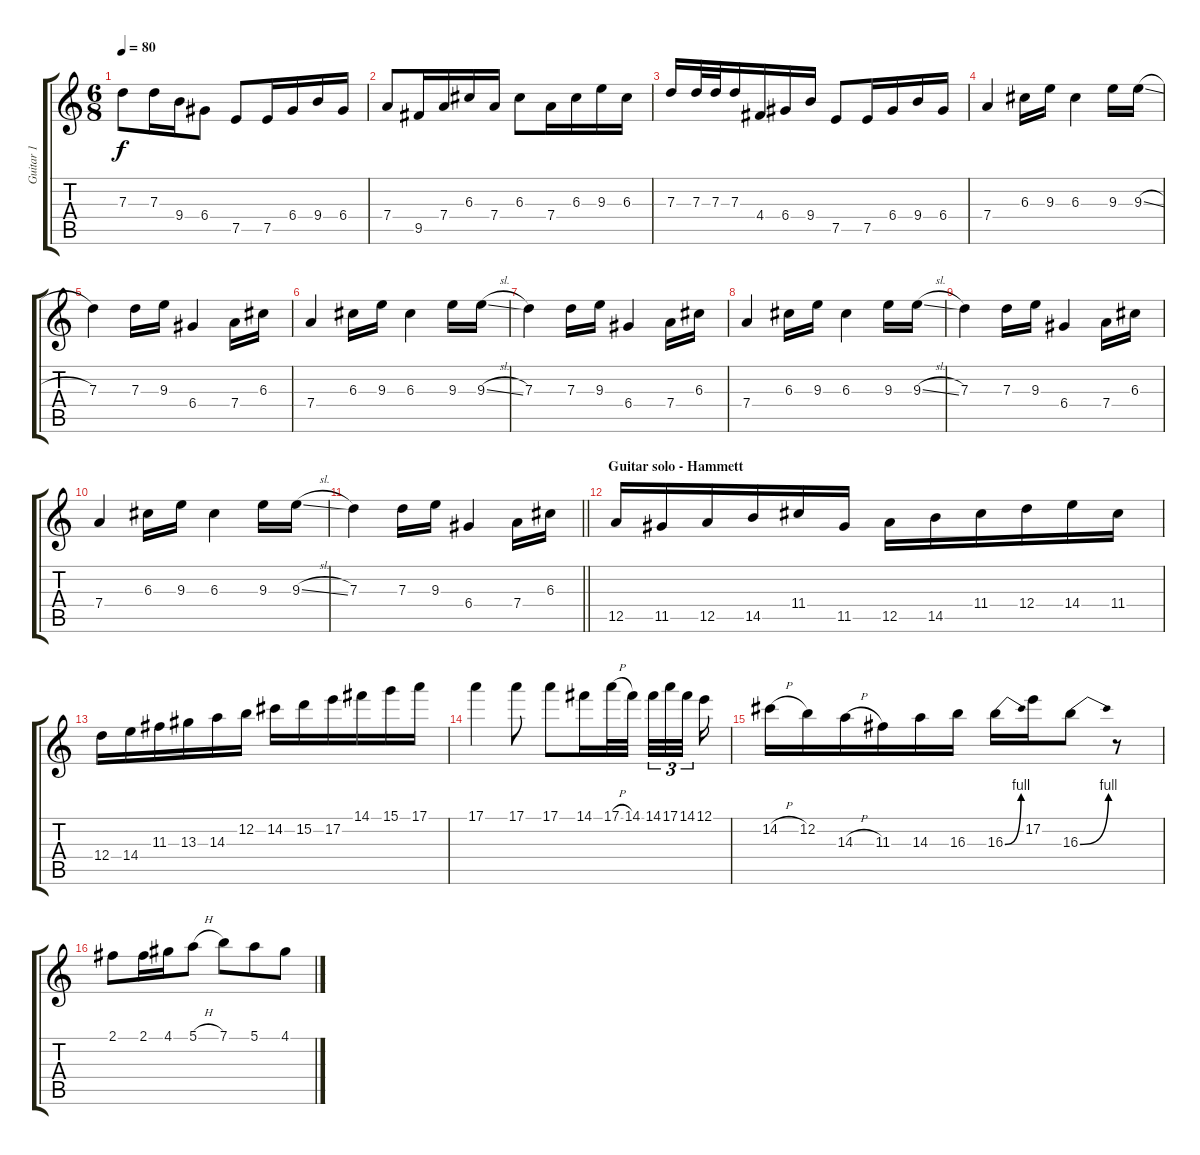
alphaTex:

\track ("Guitar 1" "Guitar 1") {instrument distortionguitar}
\staff {score tabs}
\tuning (E4 B3 G3 D3 A2 E2) {hide}
\ts (6 8)
\tempo 80
\clef g2
\ks c
7.3.8{dy f} 7.3.16 9.4.16 6.4.8 7.5.8 7.5.16 6.4.16 9.4.16 6.4.16 |
7.4.8 9.5.16 7.4.16 6.3.16 7.4.16 6.3.8 7.4.16 6.3.16 9.3.16 6.3.16 |
7.3.16 7.3.32 7.3.32 7.3.16 4.4.16 6.4.16 9.4.16 7.5.8 7.5.16 6.4.16 9.4.16 6.4.16 |
7.4.4 6.3.16 9.3.16 6.3.4 9.3.16 9.3{sl}.16 |
7.3.4 7.3.16 9.3.16 6.4.4 7.4.16 6.3.16 |
7.4.4 6.3.16 9.3.16 6.3.4 9.3.16 9.3{sl}.16 |
7.3.4 7.3.16 9.3.16 6.4.4 7.4.16 6.3.16 |
7.4.4 6.3.16 9.3.16 6.3.4 9.3.16 9.3{sl}.16 |
7.3.4 7.3.16 9.3.16 6.4.4 7.4.16 6.3.16 |
7.4.4 6.3.16 9.3.16 6.3.4 9.3.16 9.3{sl}.16 |
\barLineRight lightlight
7.3.4 7.3.16 9.3.16 6.4.4 7.4.16 6.3.16 |
\section ("" "Guitar solo - Hammett")
12.5.16 11.5.16 12.5.16 14.5.16 11.4.16 11.5.16 12.5.16 14.5.16 11.4.16 12.4.16 14.4.16 11.4.16 |
12.4.16 14.4.16 11.3.16 13.3.16 14.3.16 12.2.16 14.2.16 15.2.16 17.2.16 14.1.16 15.1.16 17.1.16 |
17.1.4 17.1.8 17.1.8 14.1.16 17.1{h}.32 14.1.32{beam splitsecondary} 14.1.32{tu (3 2)} 17.1.32{tu (3 2)} 14.1.32{tu (3 2) beam splitsecondary} 12.1.16 |
14.2{h}.16 12.2.16 14.3{h}.16 11.3.16 14.3.16 16.3.16 16.3{be (bend 0 0 60 4)}.16 17.2.16 16.3{be (bend 0 0 60 4)}.8 r.8 |
2.1.8 2.1.16 4.1.16 5.1{h}.8 7.1.8 5.1.8 4.1.8
